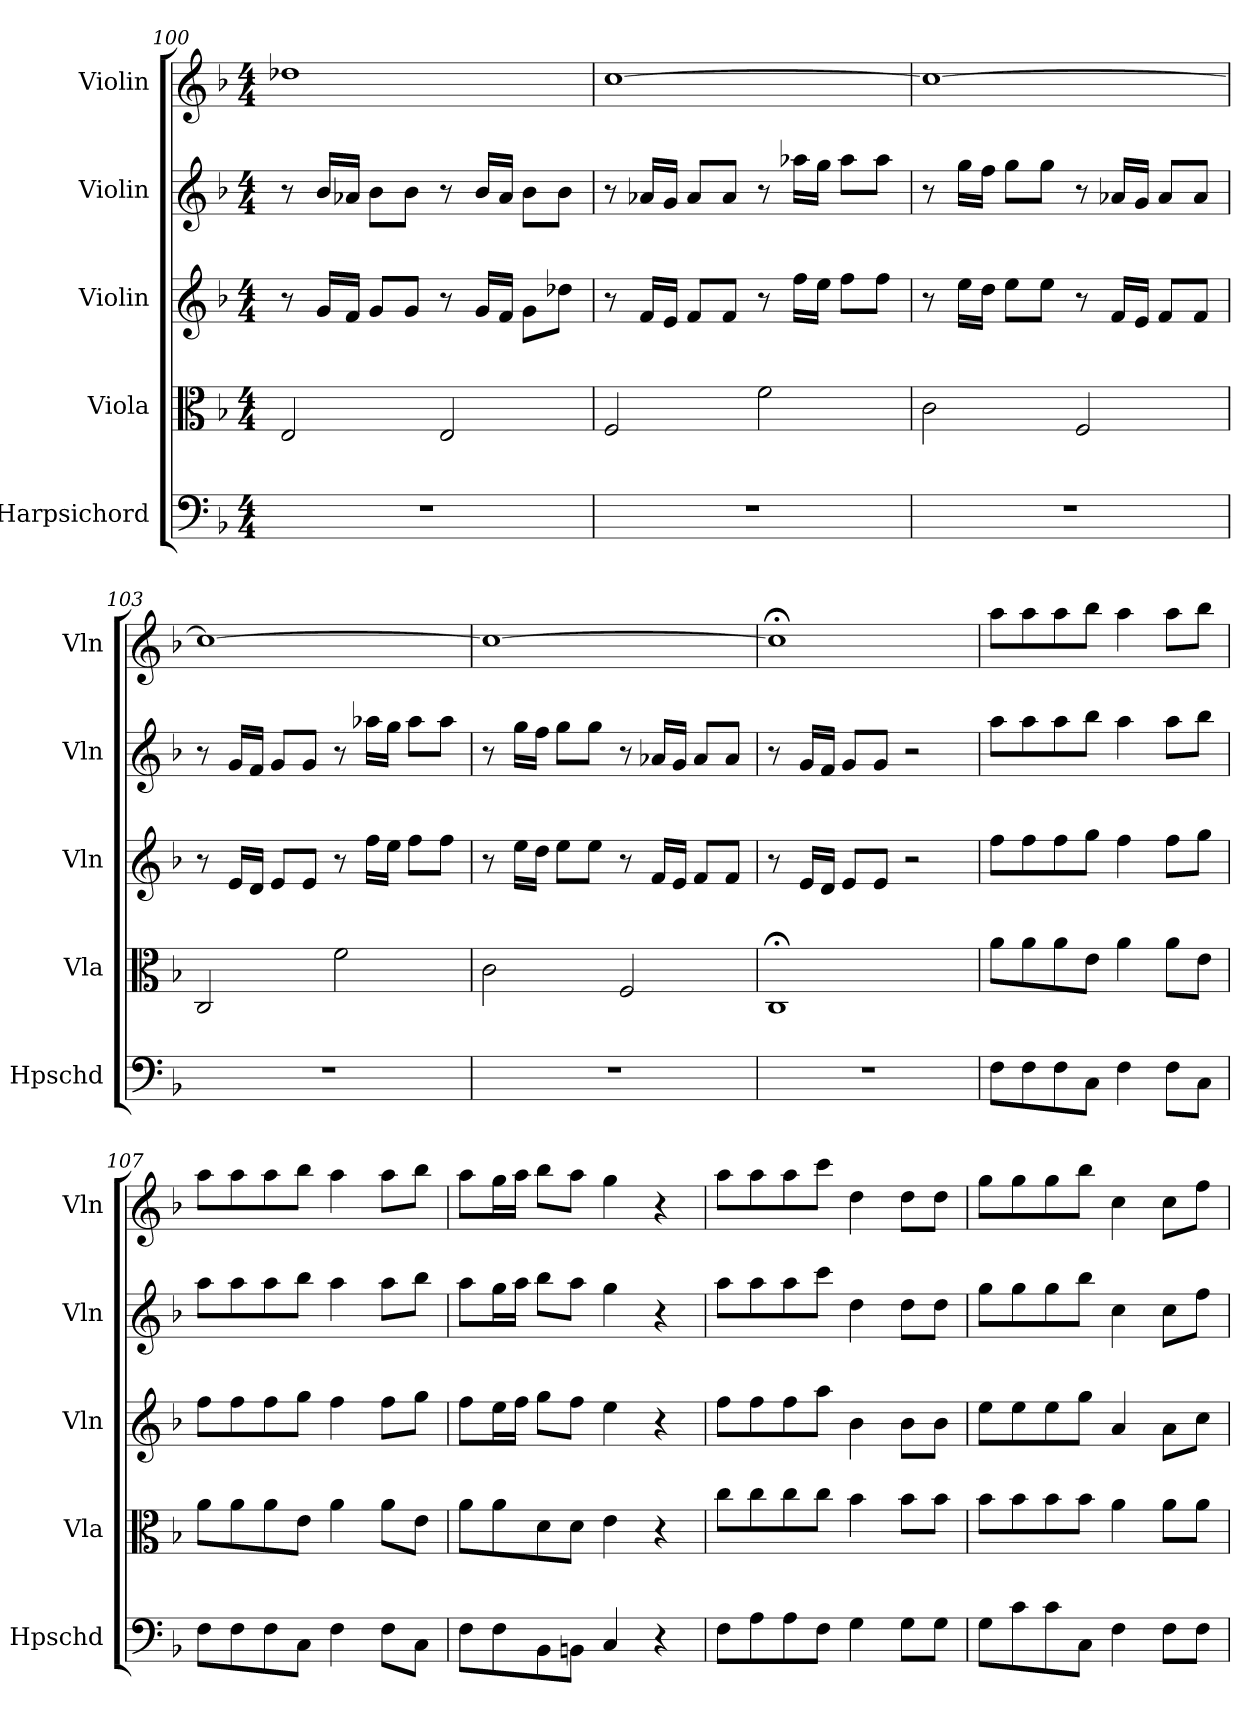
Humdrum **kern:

**kern	**kern	**kern	**kern	**kern
*part5	*part4	*part3	*part2	*part1
*staff5	*staff4	*staff3	*staff2	*staff1
*I"Harpsichord	*I"Viola	*I"Violin	*I"Violin	*I"Violin
*I'Hpschd	*I'Vla	*I'Vln	*I'Vln	*I'Vln
*clefF4	*clefC3	*clefG2	*clefG2	*clefG2
*k[b-]	*k[b-]	*k[b-]	*k[b-]	*k[b-]
*F:	*F:	*F:	*F:	*F:
*M4/4	*M4/4	*M4/4	*M4/4	*M4/4
=100	=100	=100	=100	=100
1r	2E/	8r	8r	1dd-X\
.	.	16g/LL	16b-/LL	.
.	.	16f/JJ	16a-X/JJ	.
.	.	8g/L	8b-\L	.
.	.	8g/J	8b-\J	.
.	2E/	8r	8r	.
.	.	16g/LL	16b-/LL	.
.	.	16f/JJ	16a-/JJ	.
.	.	8g\L	8b-\L	.
.	.	8dd-X\J	8b-\J	.
=101	=101	=101	=101	=101
1r	2F/	8r	8r	[1cc\
.	.	16f/LL	16a-X/LL	.
.	.	16e/JJ	16g/JJ	.
.	.	8f/L	8a-/L	.
.	.	8f/J	8a-/J	.
.	2f\	8r	8r	.
.	.	16ff\LL	16aa-X\LL	.
.	.	16ee\JJ	16gg\JJ	.
.	.	8ff\L	8aa-\L	.
.	.	8ff\J	8aa-\J	.
=102	=102	=102	=102	=102
1r	2c\	8r	8r	1cc\_
.	.	16ee\LL	16gg\LL	.
.	.	16dd\JJ	16ff\JJ	.
.	.	8ee\L	8gg\L	.
.	.	8ee\J	8gg\J	.
.	2F/	8r	8r	.
.	.	16f/LL	16a-X/LL	.
.	.	16e/JJ	16g/JJ	.
.	.	8f/L	8a-/L	.
.	.	8f/J	8a-/J	.
=103	=103	=103	=103	=103
1r	2C/	8r	8r	1cc\_
.	.	16e/LL	16g/LL	.
.	.	16d/JJ	16f/JJ	.
.	.	8e/L	8g/L	.
.	.	8e/J	8g/J	.
.	2f\	8r	8r	.
.	.	16ff\LL	16aa-X\LL	.
.	.	16ee\JJ	16gg\JJ	.
.	.	8ff\L	8aa-\L	.
.	.	8ff\J	8aa-\J	.
=104	=104	=104	=104	=104
1r	2c\	8r	8r	1cc\_
.	.	16ee\LL	16gg\LL	.
.	.	16dd\JJ	16ff\JJ	.
.	.	8ee\L	8gg\L	.
.	.	8ee\J	8gg\J	.
.	2F/	8r	8r	.
.	.	16f/LL	16a-X/LL	.
.	.	16e/JJ	16g/JJ	.
.	.	8f/L	8a-/L	.
.	.	8f/J	8a-/J	.
=105	=105	=105	=105	=105
1r	1C;</	8r	8r	1cc;<\]
.	.	16e/LL	16g/LL	.
.	.	16d/JJ	16f/JJ	.
.	.	8e/L	8g/L	.
.	.	8e/J	8g/J	.
.	.	2r	2r	.
=106	=106	=106	=106	=106
8F\L	8a\L	8ff\L	8aa\L	8aa\L
8F\	8a\	8ff\	8aa\	8aa\
8F\	8a\	8ff\	8aa\	8aa\
8C\J	8e\J	8gg\J	8bb-\J	8bb-\J
4F\	4a\	4ff\	4aa\	4aa\
8F\L	8a\L	8ff\L	8aa\L	8aa\L
8C\J	8e\J	8gg\J	8bb-\J	8bb-\J
=107	=107	=107	=107	=107
8F\L	8a\L	8ff\L	8aa\L	8aa\L
8F\	8a\	8ff\	8aa\	8aa\
8F\	8a\	8ff\	8aa\	8aa\
8C\J	8e\J	8gg\J	8bb-\J	8bb-\J
4F\	4a\	4ff\	4aa\	4aa\
8F\L	8a\L	8ff\L	8aa\L	8aa\L
8C\J	8e\J	8gg\J	8bb-\J	8bb-\J
=108	=108	=108	=108	=108
8F\L	8a\L	8ff\L	8aa\L	8aa\L
8F\	8a\	16ee\L	16gg\L	16gg\L
.	.	16ff\JJ	16aa\JJ	16aa\JJ
8BB-\	8d\	8gg\L	8bb-\L	8bb-\L
8BBn\J	8d\J	8ff\J	8aa\J	8aa\J
4C/	4e\	4ee\	4gg\	4gg\
4r	4r	4r	4r	4r
=109	=109	=109	=109	=109
8F\L	8cc\L	8ff\L	8aa\L	8aa\L
8A\	8cc\	8ff\	8aa\	8aa\
8A\	8cc\	8ff\	8aa\	8aa\
8F\J	8cc\J	8aa\J	8ccc\J	8ccc\J
4G\	4b-\	4b-\	4dd\	4dd\
8G\L	8b-\L	8b-\L	8dd\L	8dd\L
8G\J	8b-\J	8b-\J	8dd\J	8dd\J
=110	=110	=110	=110	=110
8G\L	8b-\L	8ee\L	8gg\L	8gg\L
8c\	8b-\	8ee\	8gg\	8gg\
8c\	8b-\	8ee\	8gg\	8gg\
8C\J	8b-\J	8gg\J	8bb-\J	8bb-\J
4F\	4a\	4a/	4cc\	4cc\
8F\L	8a\L	8a\L	8cc\L	8cc\L
8F\J	8a\J	8cc\J	8ff\J	8ff\J
=	=	=	=	=
*-	*-	*-	*-	*-
